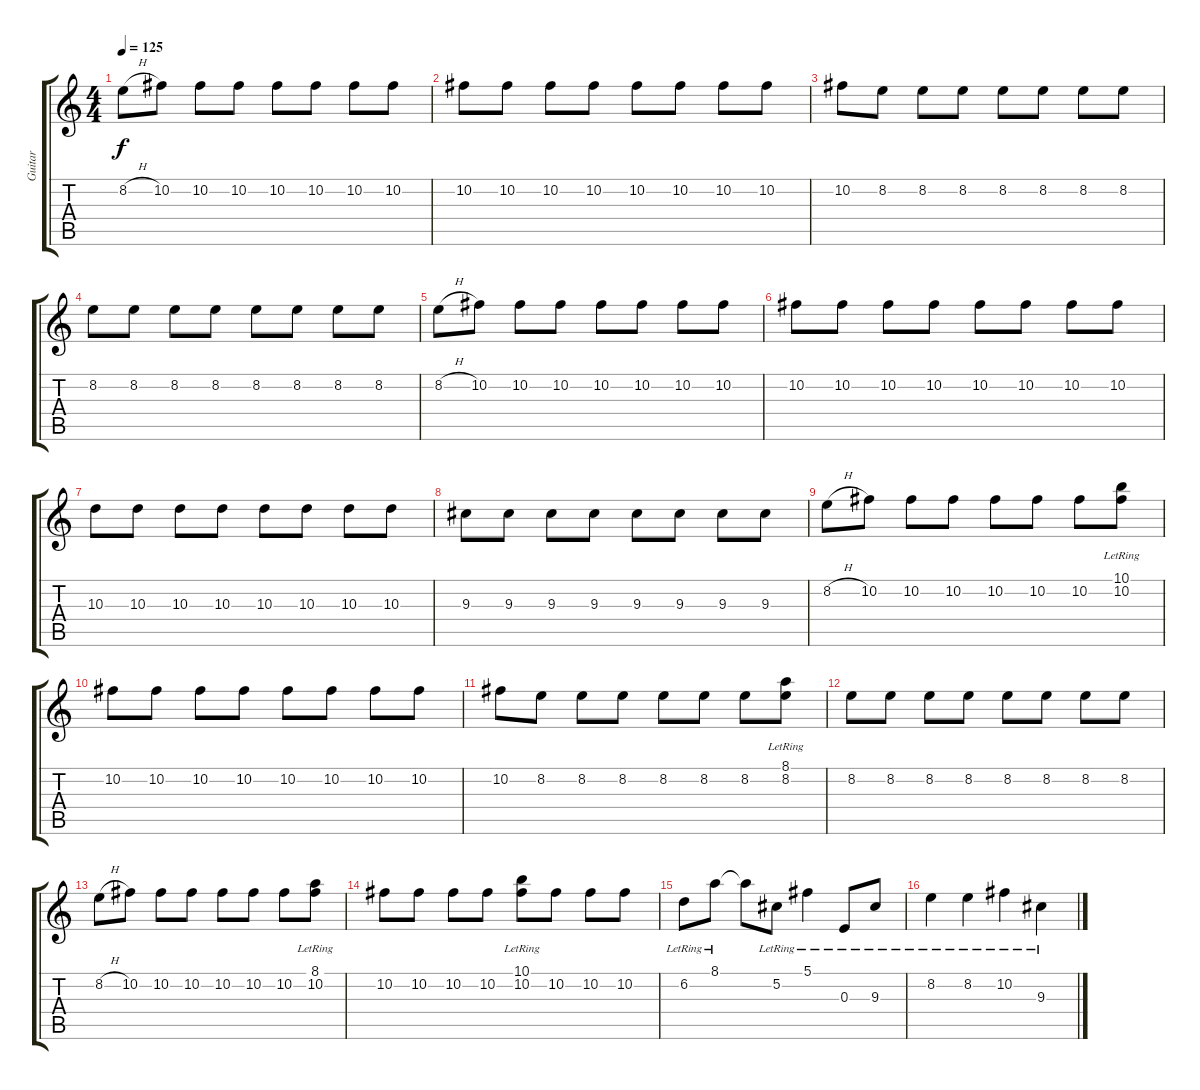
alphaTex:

\track ("Guitar" "Guitar") {instrument overdrivenguitar}
\staff {score tabs}
\tuning (Db4 Ab3 E3 B2 Gb2 B1) {hide}
\ts (4 4)
\tempo 125
\clef g2
\ks c
8.2{h}.8{dy f} 10.2.8 10.2.8 10.2.8 10.2.8 10.2.8 10.2.8 10.2.8 |
10.2.8 10.2.8 10.2.8 10.2.8 10.2.8 10.2.8 10.2.8 10.2.8 |
10.2.8 8.2.8 8.2.8 8.2.8 8.2.8 8.2.8 8.2.8 8.2.8 |
8.2.8 8.2.8 8.2.8 8.2.8 8.2.8 8.2.8 8.2.8 8.2.8 |
8.2{h}.8 10.2.8 10.2.8 10.2.8 10.2.8 10.2.8 10.2.8 10.2.8 |
10.2.8 10.2.8 10.2.8 10.2.8 10.2.8 10.2.8 10.2.8 10.2.8 |
10.3.8 10.3.8 10.3.8 10.3.8 10.3.8 10.3.8 10.3.8 10.3.8 |
9.3.8 9.3.8 9.3.8 9.3.8 9.3.8 9.3.8 9.3.8 9.3.8 |
8.2{h}.8 10.2.8 10.2.8 10.2.8 10.2.8 10.2.8 10.2.8 (10.1{lr} 10.2).8 |
10.2.8 10.2.8 10.2.8 10.2.8 10.2.8 10.2.8 10.2.8 10.2.8 |
10.2.8 8.2.8 8.2.8 8.2.8 8.2.8 8.2.8 8.2.8 (8.1{lr} 8.2).8 |
8.2.8 8.2.8 8.2.8 8.2.8 8.2.8 8.2.8 8.2.8 8.2.8 |
8.2{h}.8 10.2.8 10.2.8 10.2.8 10.2.8 10.2.8 10.2.8 (8.1{lr} 10.2).8 |
10.2.8 10.2.8 10.2.8 10.2.8 (10.1{lr} 10.2).8 10.2.8 10.2.8 10.2.8 |
6.2{lr}.8 8.1{lr}.8 8.1{t}.8 5.2{lr}.8 5.1{lr}.4 0.3{lr}.8 9.3{lr}.8 |
8.2{lr}.4 8.2{lr}.4 10.2{lr}.4 9.3{lr}.4
